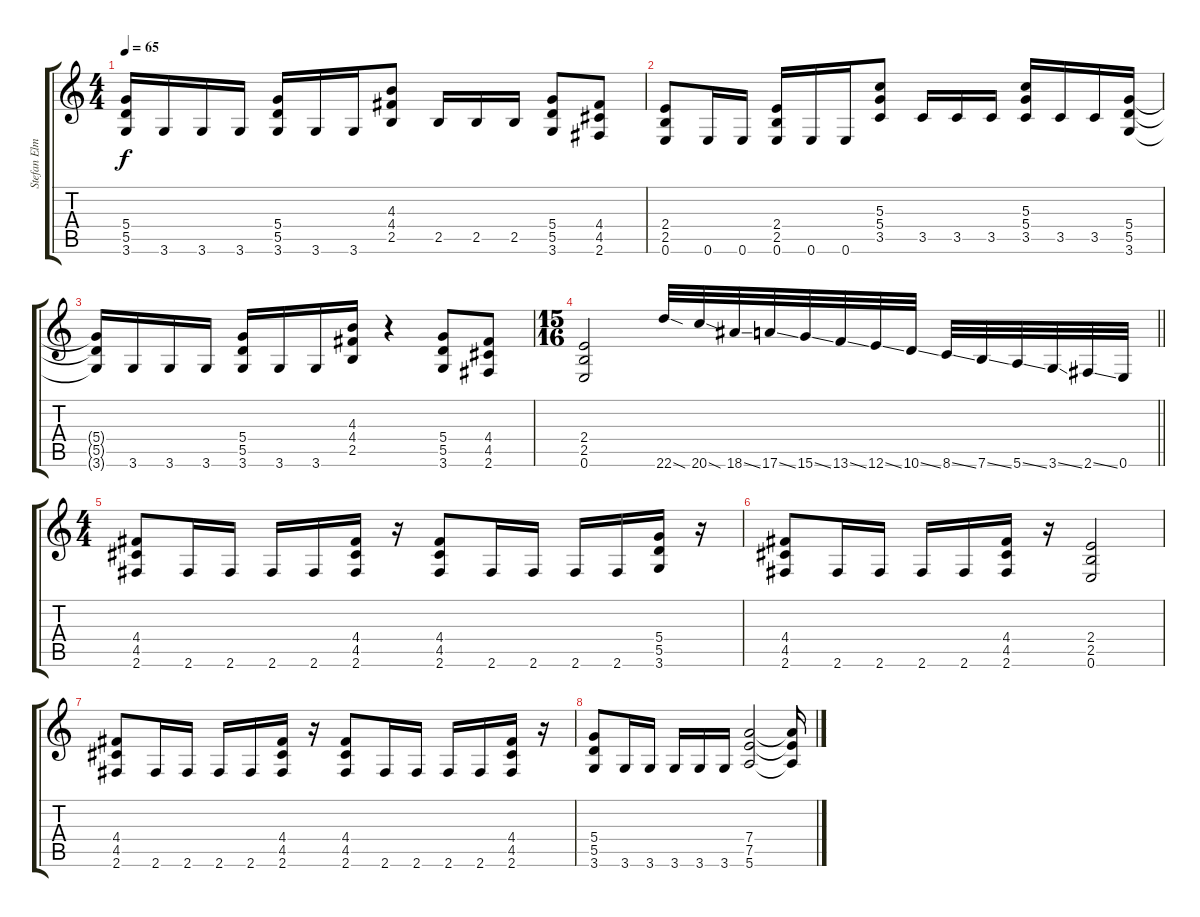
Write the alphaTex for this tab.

\track ("Stefan Elmgren" "Stefan Elm") {instrument distortionguitar}
\staff {score tabs}
\tuning (E4 B3 G3 D3 A2 E2) {hide}
\ts (4 4)
\tempo 65
\clef g2
\ks c
(5.4{t} 5.5{t} 3.6{t}).16{dy f} 3.6.16 3.6.16 3.6.16 (5.4 5.5 3.6).16 3.6.16 3.6.16 (4.3 4.4 2.5).8 2.5.16 2.5.16 2.5.16 (5.4 5.5 3.6).8 (4.4 4.5 2.6).8 |
(2.4 2.5 0.6).8 0.6.16 0.6.16 (2.4 2.5 0.6).16 0.6.16 0.6.16 (5.3 5.4 3.5).8 3.5.16 3.5.16 3.5.16 (5.3 5.4 3.5).16 3.5.16 3.5.16 (5.4 5.5 3.6).16 |
(5.4{t} 5.5{t} 3.6{t}).16 3.6.16 3.6.16 3.6.16 (5.4 5.5 3.6).16 3.6.16 3.6.16 (4.3 4.4 2.5).16 r.4 (5.4 5.5 3.6).8 (4.4 4.5 2.6).8 |
\ts (15 16)
\barLineRight lightlight
(2.4 2.5 0.6).2 22.6{sod}.32 20.6{sod}.32 18.6{ss}.32 17.6{ss}.32 15.6{ss}.32 13.6{ss}.32 12.6{ss}.32 10.6{ss}.32 8.6{ss}.32 7.6{ss}.32 5.6{ss}.32 3.6{ss}.32 2.6{ss}.32 0.6.32 |
\ts (4 4)
(4.4 4.5 2.6).8{volume 14 instrument distortionguitar} 2.6.16 2.6.16 2.6.16 2.6.16 (4.4 4.5 2.6).16 r.16 (4.4 4.5 2.6).8 2.6.16 2.6.16 2.6.16 2.6.16 (5.4 5.5 3.6).16 r.16 |
(4.4 4.5 2.6).8 2.6.16 2.6.16 2.6.16 2.6.16 (4.4 4.5 2.6).16 r.16 (2.4 2.5 0.6).2 |
(4.4 4.5 2.6).8{volume 14 instrument distortionguitar} 2.6.16 2.6.16 2.6.16 2.6.16 (4.4 4.5 2.6).16 r.16 (4.4 4.5 2.6).8 2.6.16 2.6.16 2.6.16 2.6.16 (4.4 4.5 2.6).16 r.16 |
(5.4 5.5 3.6).8{volume 14 instrument distortionguitar} 3.6.16 3.6.16 3.6.16 3.6.16 3.6.16 (7.4 7.5 5.6).2 (7.4{t} 7.5{t} 5.6{t}).16
